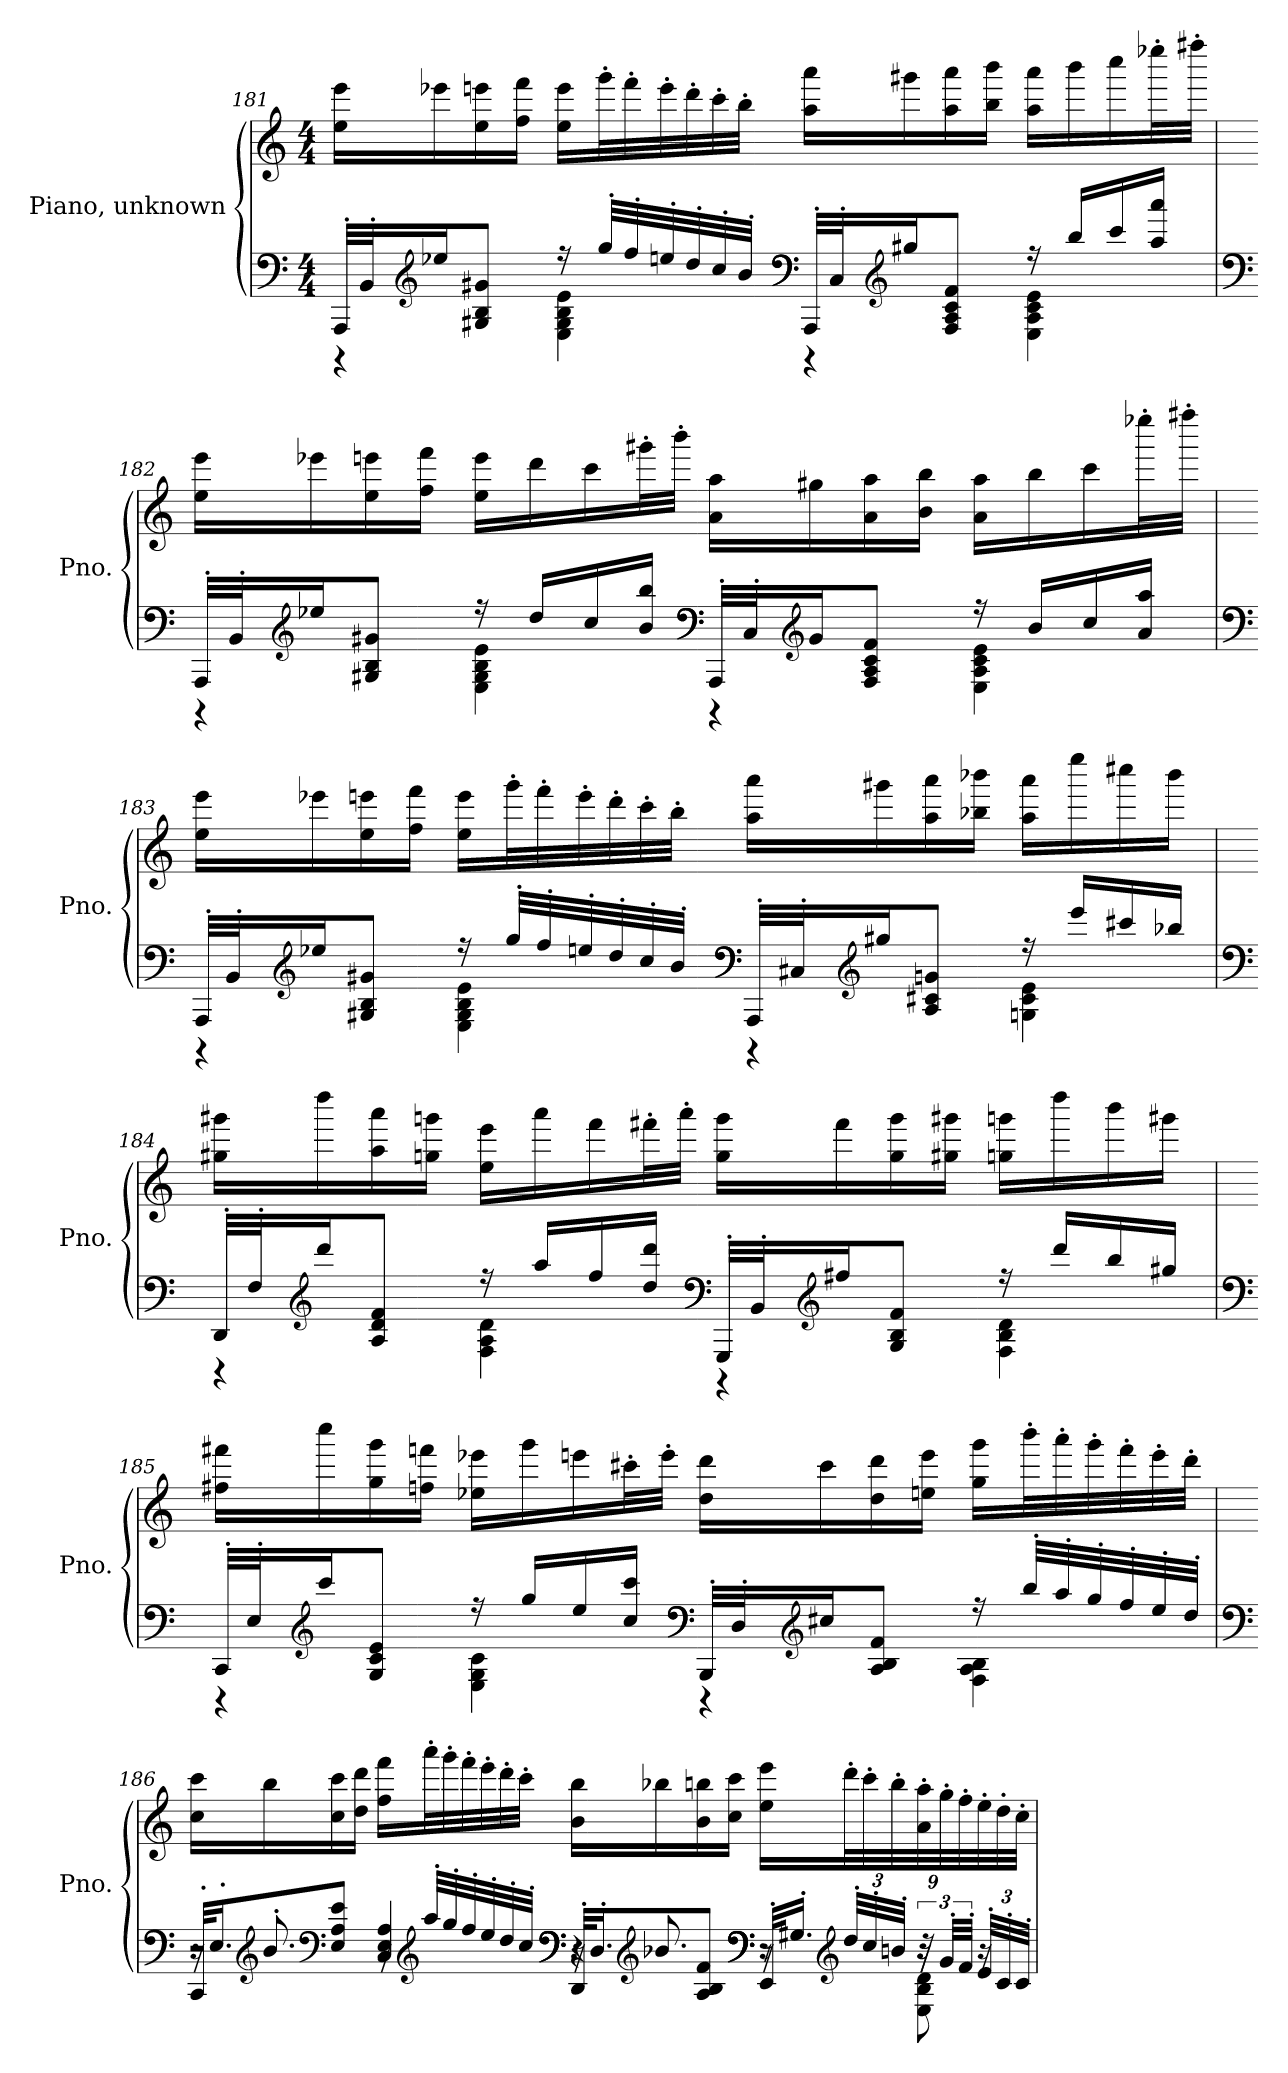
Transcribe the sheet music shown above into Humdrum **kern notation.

**kern	**kern
*part1	*part1
*staff2	*staff1
*I"Piano, unknown	*
*I'Pno.	*
!!LO:LB:g=z
*clefF4	*clefG2
*k[]	*k[]
*M4/4	*M4/4
=181	=181
*^	*
32AAA'/LLL	4r	16ee\ 16eee\LL
32BB'/J	.	.
*clefG2	*	*
16ee-X/J	.	16eee-X\
8G#X/ 8B/ 8g#X/J	.	16ee\ 16eeen\
.	.	16ff\ 16fff\JJ
16r	4E\ 4G#\ 4B\ 4e\	16ee\ 16eee\LL
32gg'/LLL	.	32ggg'\L
32ff'/	.	32fff'\
32een'/	.	32eee'\
32dd'/	.	32ddd'\
32cc'/	.	32ccc'\
32b'/JJJ	.	32bb'\JJJ
*clefF4	*	*
32AAA'/LLL	4r	16aa\ 16aaa\LL
32C'/J	.	.
*clefG2	*	*
16gg#X/J	.	16ggg#X\
8F/ 8A/ 8c/ 8f/J	.	16aa\ 16aaa\
.	.	16bb\ 16bbb\JJ
16r	4E\ 4A\ 4c\ 4e\	16aa\ 16aaa\LL
16bb/LL	.	16bbb\
16ccc/	.	16cccc\
16aa/ 16aaa/JJ	.	32eeee-X'\L
.	.	32ffff#X'\JJJ
!!LO:LB:g=z
=182	=182	=182
*clefF4	*	*
32AAA'/LLL	4r	16ee\ 16eee\LL
32BB'/J	.	.
*clefG2	*	*
16ee-X/J	.	16eee-X\
8G#X/ 8B/ 8g#X/J	.	16ee\ 16eeen\
.	.	16ff\ 16fff\JJ
16r	4E\ 4G#\ 4B\ 4e\	16ee\ 16eee\LL
16dd/LL	.	16ddd\
16cc/	.	16ccc\
16b/ 16bb/JJ	.	32ggg#X'\L
.	.	32bbb'\JJJ
*clefF4	*	*
32AAA'/LLL	4r	16a\ 16aa\LL
32C'/J	.	.
*clefG2	*	*
16g#/J	.	16gg#X\
8F/ 8A/ 8c/ 8f/J	.	16a\ 16aa\
.	.	16b\ 16bb\JJ
16r	4E\ 4A\ 4c\ 4e\	16a\ 16aa\LL
16b/LL	.	16bb\
16cc/	.	16ccc\
16a/ 16aa/JJ	.	32eeee-X'\L
.	.	32ffff#X'\JJJ
!!LO:PB:g=z
=183	=183	=183
*clefF4	*	*
32AAA'/LLL	4r	16ee\ 16eee\LL
32BB'/J	.	.
*clefG2	*	*
16ee-X/J	.	16eee-X\
8G#X/ 8B/ 8g#X/J	.	16ee\ 16eeen\
.	.	16ff\ 16fff\JJ
16r	4E\ 4G#\ 4B\ 4e\	16ee\ 16eee\LL
32gg'/LLL	.	32ggg'\L
32ff'/	.	32fff'\
32een'/	.	32eee'\
32dd'/	.	32ddd'\
32cc'/	.	32ccc'\
32b'/JJJ	.	32bb'\JJJ
*clefF4	*	*
32AAA'/LLL	4r	16aa\ 16aaa\LL
32C#X'/J	.	.
*clefG2	*	*
16gg#X/J	.	16ggg#X\
8A/ 8c#X/ 8gn/J	.	16aa\ 16aaa\
.	.	16bb-X\ 16bbb-X\JJ
16r	4Gn\ 4c#\ 4e\	16aa\ 16aaa\LL
16eee/LL	.	16eeee\
16ccc#X/	.	16cccc#X\
16bb-X/JJ	.	16bbb-\JJ
!!LO:LB:g=z
=184	=184	=184
*clefF4	*	*
32DD'/LLL	4r	16gg#X\ 16ggg#X\LL
32F'/J	.	.
*clefG2	*	*
16ddd/J	.	16dddd\
8A/ 8d/ 8f/J	.	16aa\ 16aaa\
.	.	16ggn\ 16gggn\JJ
16r	4F\ 4A\ 4d\	16ee\ 16eee\LL
16aa/LL	.	16aaa\
16ff/	.	16fff\
16dd/ 16ddd/JJ	.	32fff#X'\L
.	.	32aaa'\JJJ
*clefF4	*	*
32GGG'/LLL	4r	16gg\ 16ggg\LL
32BB'/J	.	.
*clefG2	*	*
16ff#X/J	.	16fff#\
8G/ 8B/ 8f/J	.	16gg\ 16ggg\
.	.	16gg#X\ 16ggg#X\JJ
16r	4F\ 4B\ 4d\	16ggn\ 16gggn\LL
16ddd/LL	.	16dddd\
16bb/	.	16bbb\
16gg#X/JJ	.	16ggg#X\JJ
!!LO:LB:g=z
=185	=185	=185
*clefF4	*	*
32CC'/LLL	4r	16ff#X\ 16fff#X\LL
32E'/J	.	.
*clefG2	*	*
16ccc/J	.	16cccc\
8G/ 8c/ 8e/J	.	16gg\ 16ggg\
.	.	16ffn\ 16fffn\JJ
16r	4E\ 4G\ 4c\	16ee-X\ 16eee-X\LL
16gg/LL	.	16ggg\
16ee/	.	16eeen\
16cc/ 16ccc/JJ	.	32ccc#X'\L
.	.	32eee'\JJJ
*clefF4	*	*
32BBB'/LLL	4r	16dd\ 16ddd\LL
32D'/J	.	.
*clefG2	*	*
16cc#X/J	.	16ccc#\
8A/ 8B/ 8f/J	.	16dd\ 16ddd\
.	.	16een\ 16eee\JJ
16r	4F\ 4A\ 4B\	16gg\ 16ggg\LL
32bb'/LLL	.	32bbb'\L
32aa'/	.	32aaa'\
32gg'/	.	32ggg'\
32ff'/	.	32fff'\
32ee'/	.	32eee'\
32dd'/JJJ	.	32ddd'\JJJ
*v	*v	*
!!LO:LB:g=z
=186	=186
*clefF4	*
*^	*
*	*^	*
16r	2r	32CC'/KLL	16cc\ 16ccc\LL
.	.	16.E'/J	.
*clefG2	*	*	*
8.b'/	.	.	16bb\
*clefF4	*	*	*
.	.	8E/ 8A/ 8e/J	16cc\ 16ccc\
.	.	.	16dd\ 16ddd\JJ
16r	.	4C/ 4E/ 4A/	16ff\ 16fff\LL
*clefG2	*	*	*
32aa'/LLL	.	.	32aaa'\L
32gg'/	.	.	32ggg'\
32ff'/	.	.	32fff'\
32ee'/	.	.	32eee'\
32dd'/	.	.	32ddd'\
32cc'/JJJ	.	.	32ccc'\JJJ
*clefF4	*	*	*
16r	4r	32DD'/KLL	16b\ 16bb\LL
.	.	16.D'/J	.
*clefG2	*	*	*
8.b-X'/	.	.	16bb-X\
.	.	8A/ 8B/ 8f/J	16b\ 16bbn\
.	.	.	16cc\ 16ccc\JJ
*clefF4	*	*	*
16r	8r	32EE'/KLL	16ee\ 16eee\LL
.	.	16.G#X'/JJ	.
*clefG2	*	*	*
*Xbrackettup	*	*	*Xbrackettup
48dd'/LLL	.	.	48ddd'\L
48cc'/	.	.	48ccc'\
48bn'/JJJ	.	.	48bb'\
*brackettup	*	*	*
48r	8E\ 8B\ 8d\	16r	48a\' 48aa\'
48g'/LLL	.	.	48gg'\
48f'/JJJ	.	.	48ff'\
*	*	*Xbrackettup	*
16r	.	48e'/LLL	48ee'\
.	.	48c'/	48dd'\
.	.	48c'/JJJ	48cc'\JJJ
*v	*v	*v	*
=	=
*-	*-
